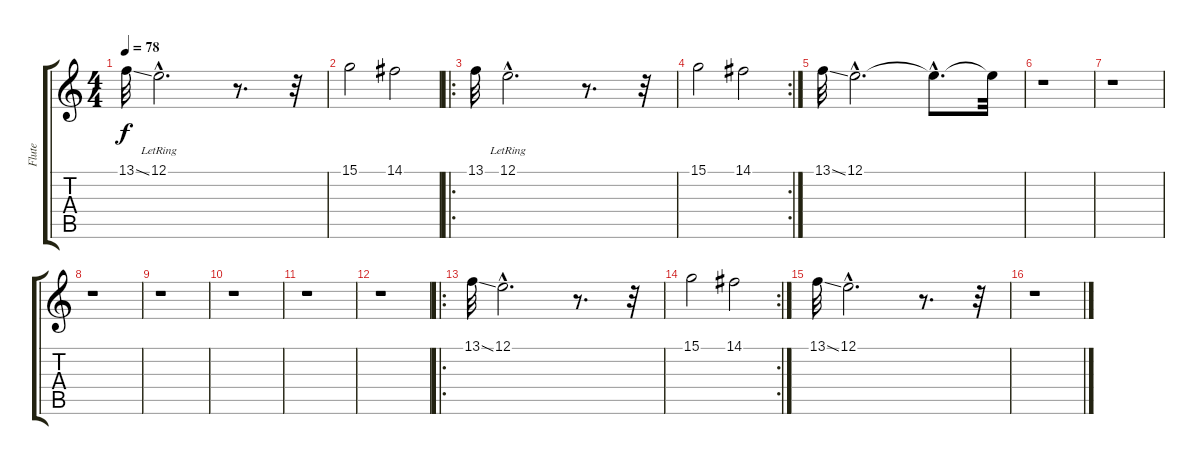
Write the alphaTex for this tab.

\track ("Flute" "Flute") {instrument flute}
\staff {score tabs}
\tuning (E4 B3 G3 D3 A2 E2) {hide}
\ts (4 4)
\tempo 78
\clef g2
\ks c
13.1{ss}.32{dy f instrument flute} 12.1{hac lr}.2{d} r.8{d} r.32 |
15.1.2 14.1.2 |
\ro
13.1.32 12.1{hac lr}.2{d} r.8{d} r.32 |
\rc 2
15.1.2 14.1.2 |
13.1{ss}.32 12.1{hac}.2{d} 12.1{hac t}.8{d} 12.1{t}.32 |
r.1 |
r.1 |
r.1 |
r.1 |
r.1 |
r.1 |
r.1 |
\ro
13.1{ss}.32 12.1{hac}.2{d} r.8{d} r.32 |
\rc 2
15.1.2 14.1.2 |
13.1{ss}.32 12.1{hac}.2{d} r.8{d} r.32 |
r.1
